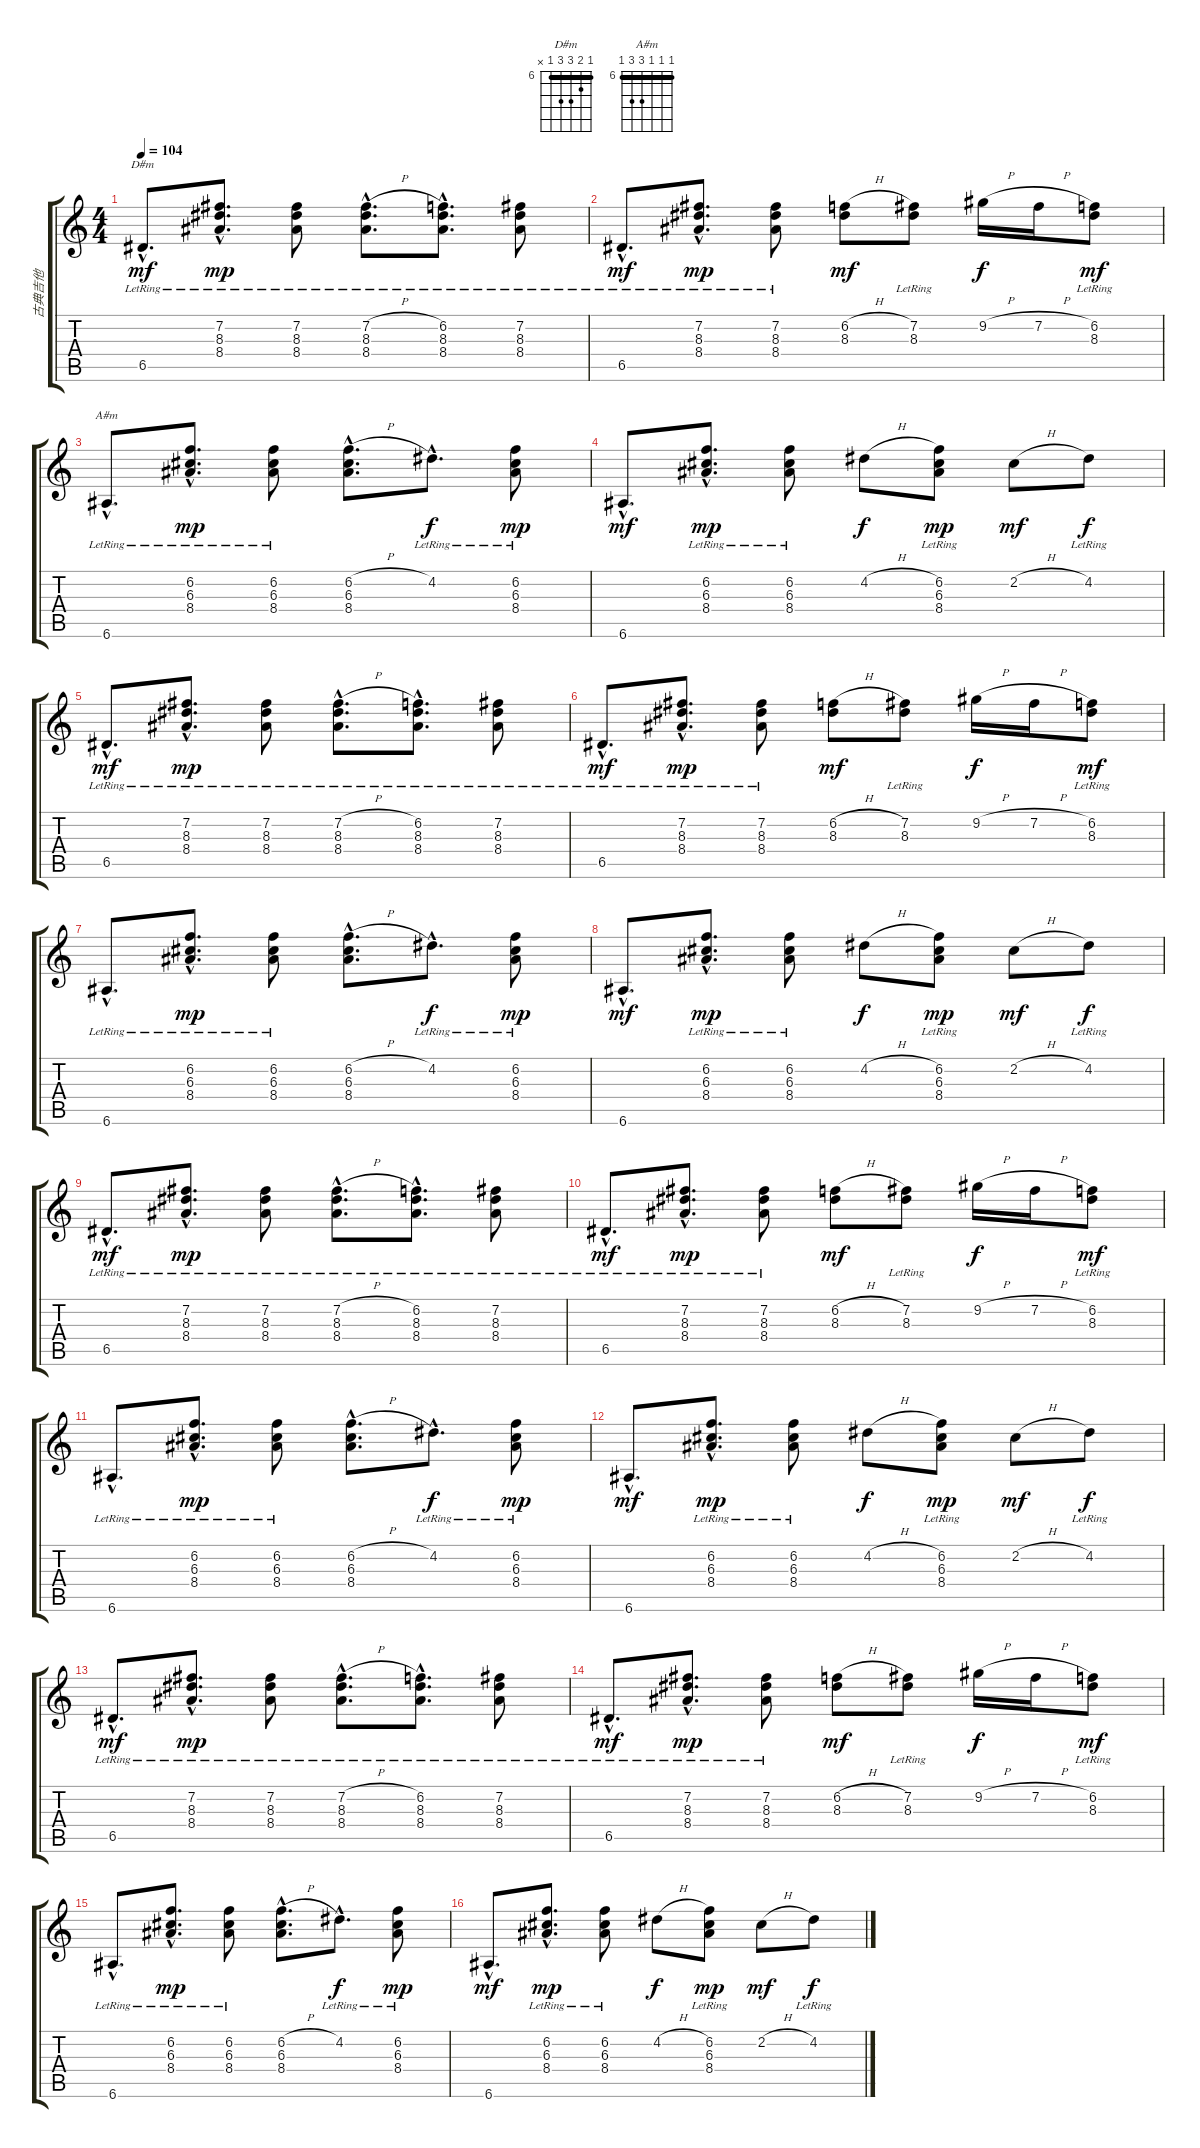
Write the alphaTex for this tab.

\track ("古典吉他" "古典吉他") {instrument acousticguitarsteel}
\staff {score tabs}
\tuning (E4 B3 G3 D3 A2 E2) {hide}
\chord ("D#m" 6 7 8 8 6 x) {firstfret 6 barre 6}
\chord ("A#m" 6 6 6 8 8 6) {firstfret 6 barre 6}
\ts (4 4)
\tempo 104
\clef g2
\ks c
6.5{hac lr}.8{d ch "D#m" dy mf} (7.2{hac lr} 8.3{hac lr} 8.4{hac}).8{d dy mp} (7.2{lr} 8.3{lr} 8.4).8 (7.2{h hac} 8.3{hac lr} 8.4{hac}).8{d} (6.2{hac lr} 8.3{hac} 8.4{hac}).8{d} (7.2{lr} 8.3{lr} 8.4).8 |
6.5{hac lr}.8{d dy mf} (7.2{hac lr} 8.3{hac lr} 8.4{hac}).8{d dy mp} (7.2{lr} 8.3{lr} 8.4).8 (6.2{h} 8.3).8{dy mf} (7.2{lr} 8.3{lr}).8 9.2{h}.16{dy f} 7.2{h}.16 (6.2{lr} 8.3).8{dy mf} |
6.6{hac lr}.8{d ch "A#m"} (6.2{hac lr} 6.3{hac lr} 8.4{hac}).8{d dy mp} (6.2{lr} 6.3{lr} 8.4).8 (6.2{h hac} 6.3{hac} 8.4{hac}).8{d} 4.2{hac lr}.8{d dy f} (6.2{lr} 6.3{lr} 8.4).8{dy mp} |
6.6{hac}.8{d dy mf} (6.2{hac lr} 6.3{hac lr} 8.4{hac}).8{d dy mp} (6.2{lr} 6.3{lr} 8.4).8 4.2{h}.8{dy f} (6.2{lr} 6.3 8.4).8{dy mp} 2.2{h}.8{dy mf} 4.2{lr}.8{dy f} |
6.5{hac lr}.8{d dy mf} (7.2{hac lr} 8.3{hac lr} 8.4{hac}).8{d dy mp} (7.2{lr} 8.3{lr} 8.4).8 (7.2{h hac} 8.3{hac lr} 8.4{hac}).8{d} (6.2{hac lr} 8.3{hac} 8.4{hac}).8{d} (7.2{lr} 8.3{lr} 8.4).8 |
6.5{hac lr}.8{d dy mf} (7.2{hac lr} 8.3{hac lr} 8.4{hac}).8{d dy mp} (7.2{lr} 8.3{lr} 8.4).8 (6.2{h} 8.3).8{dy mf} (7.2{lr} 8.3{lr}).8 9.2{h}.16{dy f} 7.2{h}.16 (6.2{lr} 8.3).8{dy mf} |
6.6{hac lr}.8{d} (6.2{hac lr} 6.3{hac lr} 8.4{hac}).8{d dy mp} (6.2{lr} 6.3{lr} 8.4).8 (6.2{h hac} 6.3{hac} 8.4{hac}).8{d} 4.2{hac lr}.8{d dy f} (6.2{lr} 6.3{lr} 8.4).8{dy mp} |
6.6{hac}.8{d dy mf} (6.2{hac lr} 6.3{hac lr} 8.4{hac}).8{d dy mp} (6.2{lr} 6.3{lr} 8.4).8 4.2{h}.8{dy f} (6.2{lr} 6.3 8.4).8{dy mp} 2.2{h}.8{dy mf} 4.2{lr}.8{dy f} |
6.5{hac lr}.8{d dy mf} (7.2{hac lr} 8.3{hac lr} 8.4{hac}).8{d dy mp} (7.2{lr} 8.3{lr} 8.4).8 (7.2{h hac} 8.3{hac lr} 8.4{hac}).8{d} (6.2{hac lr} 8.3{hac} 8.4{hac}).8{d} (7.2{lr} 8.3{lr} 8.4).8 |
6.5{hac lr}.8{d dy mf} (7.2{hac lr} 8.3{hac lr} 8.4{hac}).8{d dy mp} (7.2{lr} 8.3{lr} 8.4).8 (6.2{h} 8.3).8{dy mf} (7.2{lr} 8.3{lr}).8 9.2{h}.16{dy f} 7.2{h}.16 (6.2{lr} 8.3).8{dy mf} |
6.6{hac lr}.8{d} (6.2{hac lr} 6.3{hac lr} 8.4{hac}).8{d dy mp} (6.2{lr} 6.3{lr} 8.4).8 (6.2{h hac} 6.3{hac} 8.4{hac}).8{d} 4.2{hac lr}.8{d dy f} (6.2{lr} 6.3{lr} 8.4).8{dy mp} |
6.6{hac}.8{d dy mf} (6.2{hac lr} 6.3{hac lr} 8.4{hac}).8{d dy mp} (6.2{lr} 6.3{lr} 8.4).8 4.2{h}.8{dy f} (6.2{lr} 6.3 8.4).8{dy mp} 2.2{h}.8{dy mf} 4.2{lr}.8{dy f} |
6.5{hac lr}.8{d dy mf} (7.2{hac lr} 8.3{hac lr} 8.4{hac}).8{d dy mp} (7.2{lr} 8.3{lr} 8.4).8 (7.2{h hac} 8.3{hac lr} 8.4{hac}).8{d} (6.2{hac lr} 8.3{hac} 8.4{hac}).8{d} (7.2{lr} 8.3{lr} 8.4).8 |
6.5{hac lr}.8{d dy mf} (7.2{hac lr} 8.3{hac lr} 8.4{hac}).8{d dy mp} (7.2{lr} 8.3{lr} 8.4).8 (6.2{h} 8.3).8{dy mf} (7.2{lr} 8.3{lr}).8 9.2{h}.16{dy f} 7.2{h}.16 (6.2{lr} 8.3).8{dy mf} |
6.6{hac lr}.8{d} (6.2{hac lr} 6.3{hac lr} 8.4{hac}).8{d dy mp} (6.2{lr} 6.3{lr} 8.4).8 (6.2{h hac} 6.3{hac} 8.4{hac}).8{d} 4.2{hac lr}.8{d dy f} (6.2{lr} 6.3{lr} 8.4).8{dy mp} |
6.6{hac}.8{d dy mf} (6.2{hac lr} 6.3{hac lr} 8.4{hac}).8{d dy mp} (6.2{lr} 6.3{lr} 8.4).8 4.2{h}.8{dy f} (6.2{lr} 6.3 8.4).8{dy mp} 2.2{h}.8{dy mf} 4.2{lr}.8{dy f}
